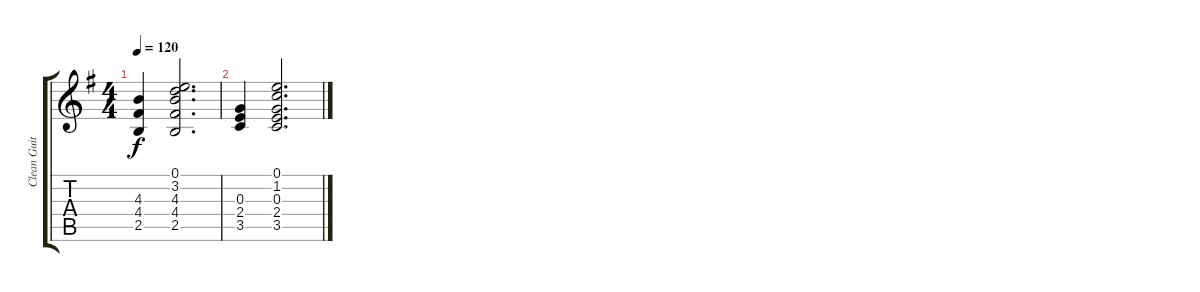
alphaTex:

\track ("Clean Guitar" "Clean Guit") {instrument electricguitarjazz}
\staff {score tabs}
\tuning (E4 B3 G3 D3 A2 E2) {hide}
\ts (4 4)
\tempo 120
\clef g2
\ks g
(4.3 4.4 2.5).4{dy f} (0.1 3.2 4.3 4.4 2.5).2{d} |
(0.3 2.4 3.5).4 (0.1 1.2 0.3 2.4 3.5).2{d}
